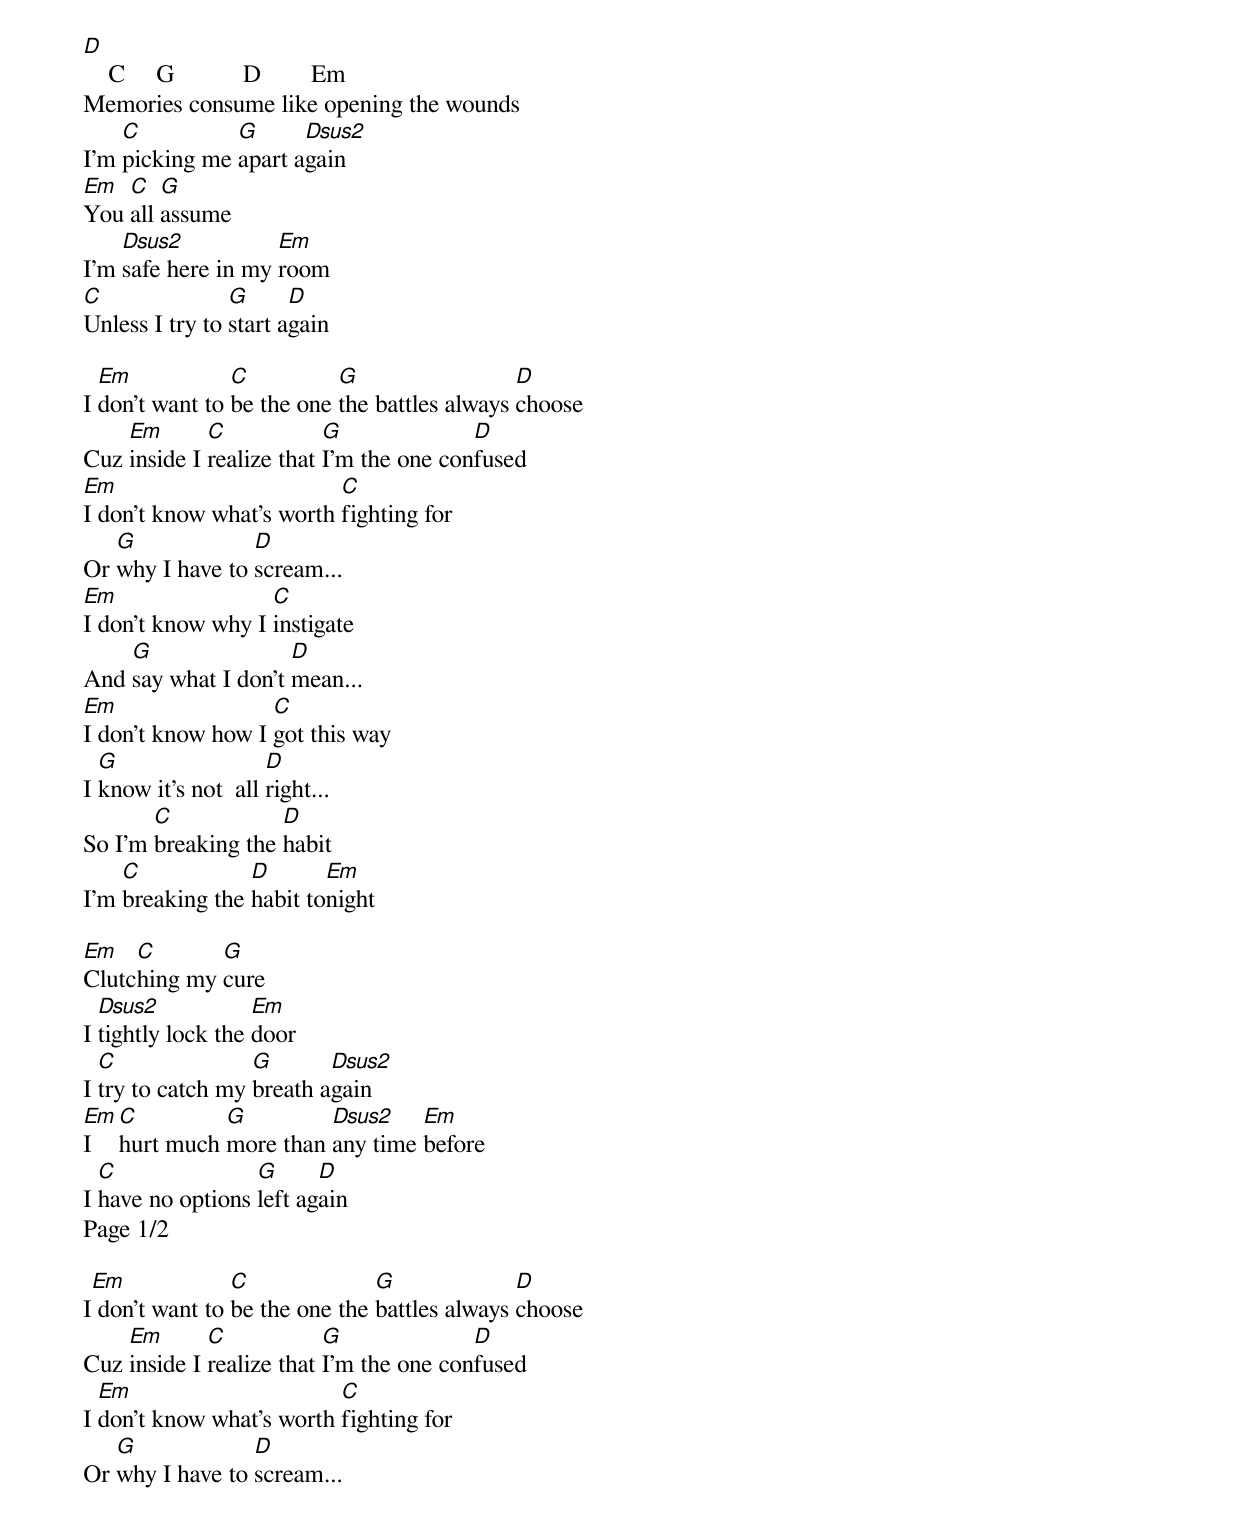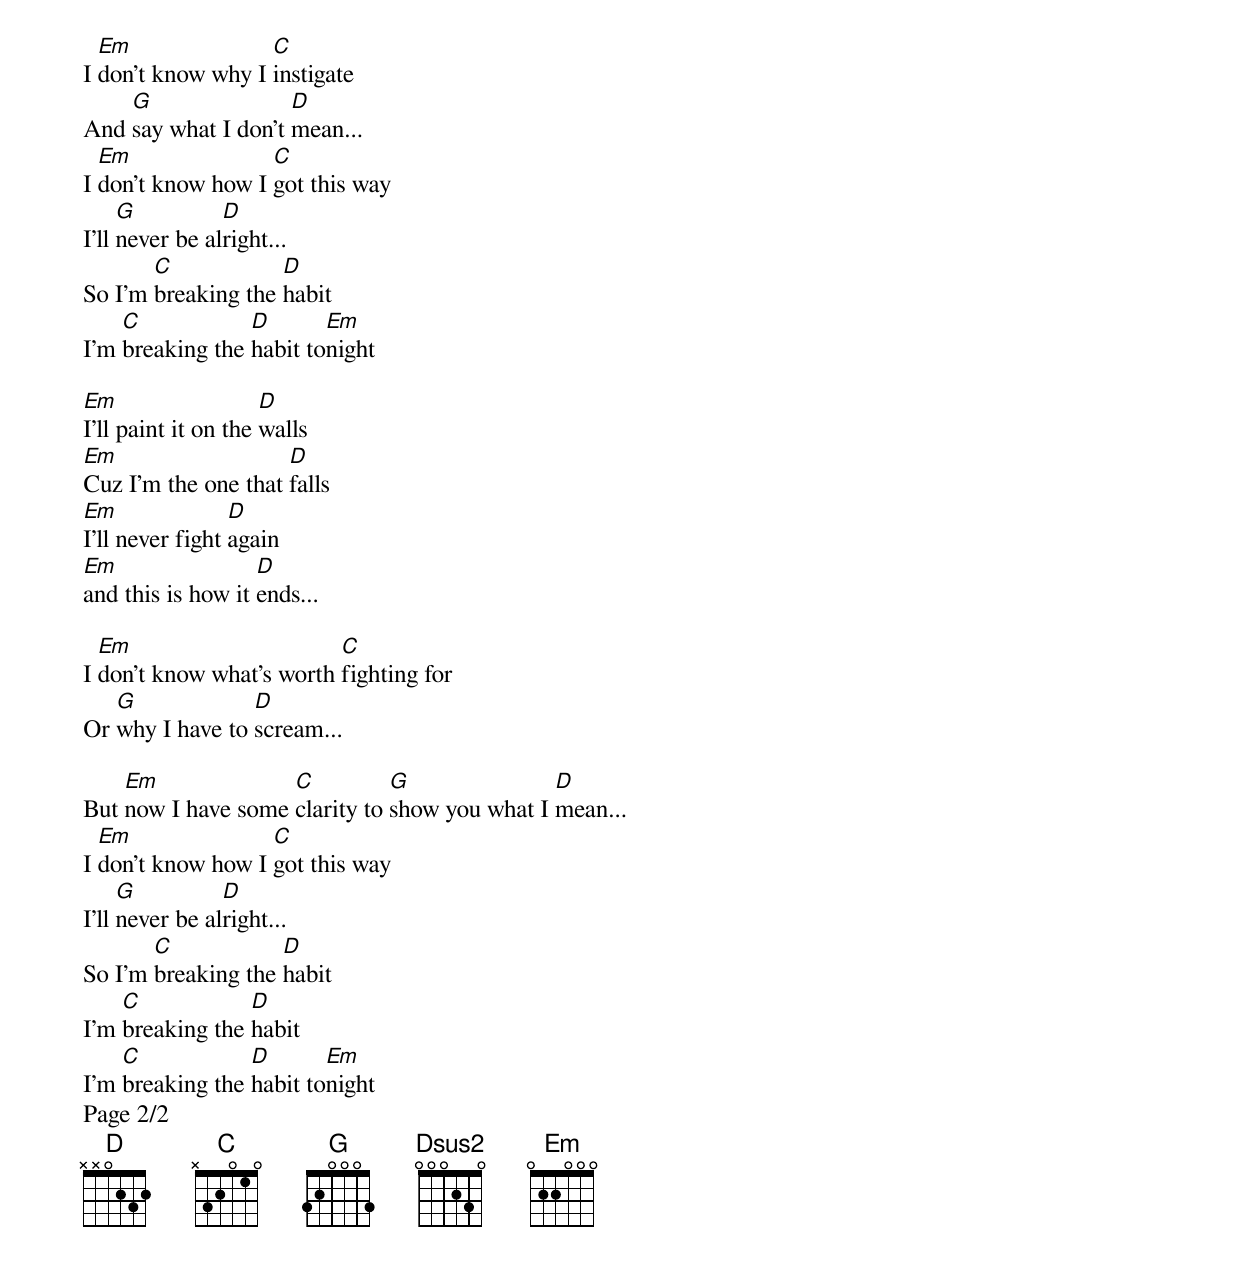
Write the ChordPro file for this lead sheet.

[D]    C     G           D        Em
Memories consume like opening the wounds
I'm [C]picking me [G]apart a[Dsus2]gain
[Em]You [C]all [G]assume
I'm [Dsus2]safe here in my [Em]room
[C]Unless I try to [G]start a[D]gain

I [Em]don't want to [C]be the one [G]the battles always [D]choose
Cuz [Em]inside I [C]realize that [G]I'm the one con[D]fused
[Em]I don't know what's worth [C]fighting for
Or [G]why I have to [D]scream...
[Em]I don't know why I [C]instigate
And [G]say what I don't [D]mean...
[Em]I don't know how I [C]got this way
I [G]know it's not  all [D]right...
So I'm [C]breaking the [D]habit
I'm [C]breaking the [D]habit to[Em]night

[Em]Clutc[C]hing my [G]cure
I [Dsus2]tightly lock the [Em]door
I [C]try to catch my [G]breath a[Dsus2]gain
[Em]I  [C]hurt much [G]more than [Dsus2]any time [Em]before
I [C]have no options [G]left ag[D]ain
Page 1/2

I[Em] don't want to [C]be the one the [G]battles always [D]choose
Cuz [Em]inside I [C]realize that [G]I'm the one con[D]fused
I [Em]don't know what's worth [C]fighting for
Or [G]why I have to [D]scream...
I [Em]don't know why I [C]instigate
And [G]say what I don't [D]mean...
I [Em]don't know how I [C]got this way
I'll [G]never be al[D]right...
So I'm [C]breaking the [D]habit
I'm [C]breaking the [D]habit to[Em]night

[Em]I'll paint it on the [D]walls
[Em]Cuz I'm the one that [D]falls
[Em]I'll never fight [D]again
[Em]and this is how it [D]ends...

I [Em]don't know what's worth [C]fighting for
Or [G]why I have to [D]scream...

But [Em]now I have some [C]clarity to [G]show you what I [D]mean...
I [Em]don't know how I [C]got this way
I'll [G]never be al[D]right...
So I'm [C]breaking the [D]habit
I'm [C]breaking the [D]habit
I'm [C]breaking the [D]habit to[Em]night
Page 2/2
